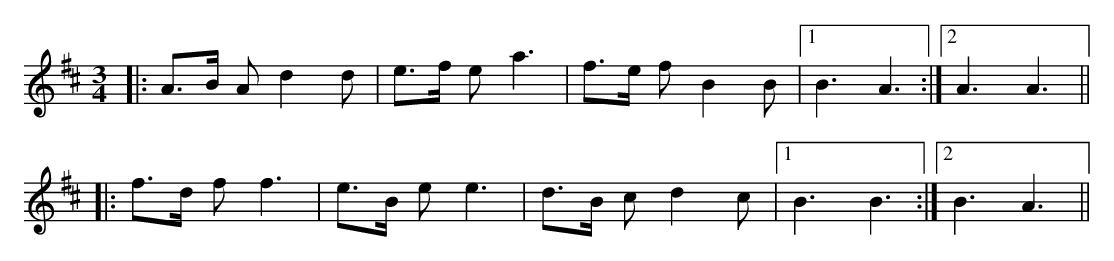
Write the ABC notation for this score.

X:1
M:3/4
K:D
|: A>B A d2 d| e>f e a3| f>e f B2 B|1 B3 A3:|2 A3 A3||
|:f>d f f3|e>B e e3| d>B c d2 c|1 B3 B3:|2 B3 A3||
